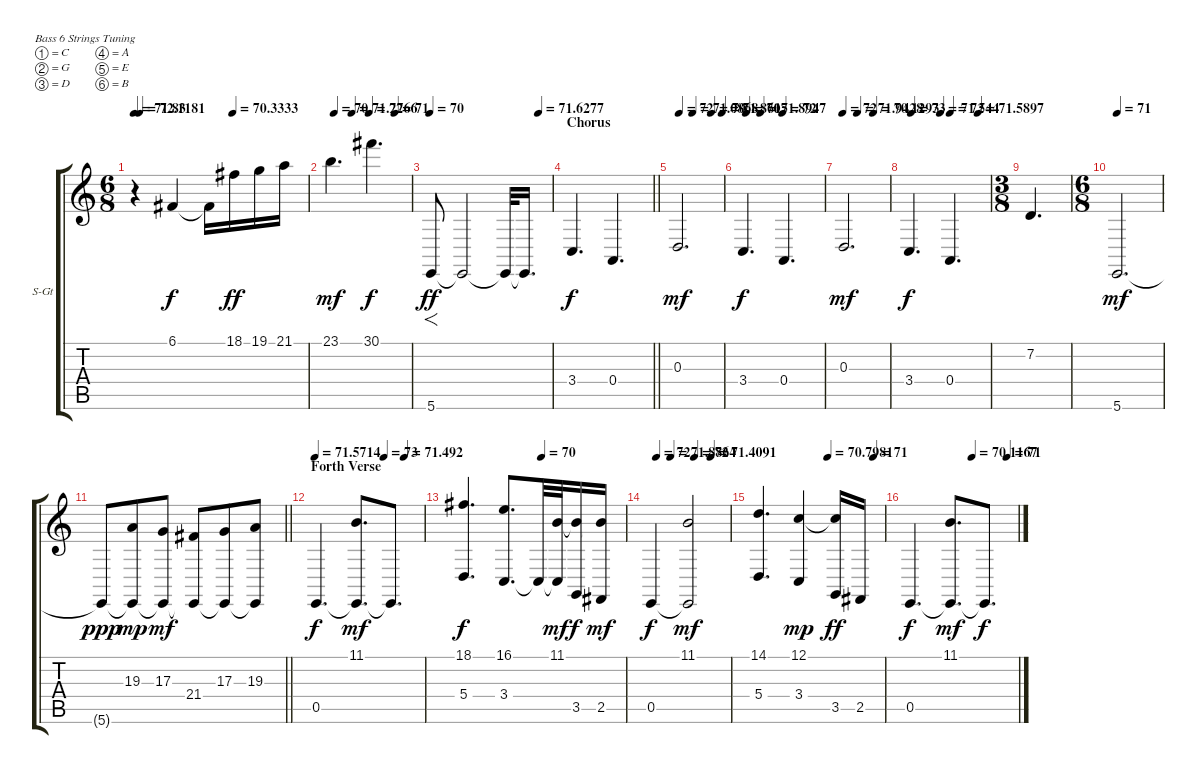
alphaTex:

\bracketExtendMode groupsimilarinstruments
\firstSystemTrackNameOrientation horizontal
\otherSystemsTrackNameOrientation horizontal
\track ("Cello" "S-Gt") {instrument acousticguitarsteel}
\staff {score tabs}
\tuning (C3 G2 D2 A1 E1 B0)
\ts (6 8)
\tempo
71.83
\tempo (72.1181 0.03125)
\tempo (70.3333 0.56875)
\accidentals auto
\clef g2
\ottava regular
\simile none
\scale
0.333333
\ks c
r.4{dy f} 6.1.4 6.1{t}.16 18.1.16{dy ff} 19.1.16 21.1.16 |
\tempo (70 0.05625)
\tempo (71.2766 0.275)
\tempo (72 0.4875)
\tempo (71 0.80625)
\scale
0.333333 23.1.4{d dy mf} 30.1.4{d dy f} |
\tempo 70
\tempo (71.6277 0.89375)
\scale
0.333333 5.6.8{f dy ff} 5.6{t}.2 5.6{t}.32 5.6{t}.16{d} |
\section ("" "Chorus")
\scale
0.333333
\barLineRight lightlight
3.4.4{d dy f} 0.4.4{d} |
\tempo (72 0.0625)
\tempo (71.0868 0.35)
\tempo (70 0.75625)
\tempo (71.8615 0.9875)
\scale
0.333333 0.3.2{d dy mf} |
\tempo (70 0.05625)
\tempo (71.8947 0.23125)
\tempo (72 0.5)
\scale
0.333333 3.4.4{d dy f} 0.4.4{d} |
\tempo (72 0.00625)
\tempo (71.9428 0.325)
\tempo (70.1293 0.66875)
\scale
0.257261 0.3.2{d dy mf} |
\tempo (73 0.04375)
\tempo (71.544 0.4)
\tempo (72 0.51875)
\tempo (71.5897 0.8625)
\scale
0.257261 3.4.4{d dy f} 0.4.4{d} |
\ts (3 8)
\beaming (8 3)
\scale
0.485477 7.2.4{d} |
\ts (6 8)
\beaming (8 3 3)
\tempo (71 0.03125)
\scale
0.485477 5.6.2{d dy mf} |
\scale
0.257261
\barLineRight lightlight
5.6{t}.8{dy ppp} (19.3 5.6{t}).8{dy mp} (17.3 5.6{t}).8{dy mf} (21.4 5.6{t}).8 (17.3 5.6{t}).8 (19.3 5.6{t}).8 |
\section ("" "Forth Verse")
\tempo
71.5714
\tempo (73 0.6375)
\tempo (71.492 0.825)
\scale
0.257261 0.5.4{d dy f} (0.5{t} 11.1).8{d dy mf} 0.5{t}.8{d} |
\tempo (70 0.4875)
\scale
0.333333 (18.1 5.4).4{d dy f} (16.1 3.4).8{d} 3.4{t}.32 (11.1 3.4{t}).32{dy mf} (11.1{t} 3.5).16{dy f} (2.5 11.1{t}).16{dy mf} |
\tempo (72 0.08125)
\tempo (71.8864 0.2625)
\tempo (72 0.5625)
\tempo (71.4091 0.76875)
\scale
0.333333 0.5.4{dy f} (0.5{t} 11.1).2{dy mf} |
\tempo (70.7981 0.55625)
\tempo (71 0.91875)
\scale
0.333333 (14.1 5.4).4{d} (12.1 3.4).4{dy mp} (12.1{t} 3.5).16{dy ff} 2.5.16 |
\tempo (70.1167 0.58125)
\tempo (71 0.90625)
\scale
0.333333 0.5.4{d dy f} (11.1 0.5{t}).8{d dy mf} 0.5{t}.8{d dy f}
